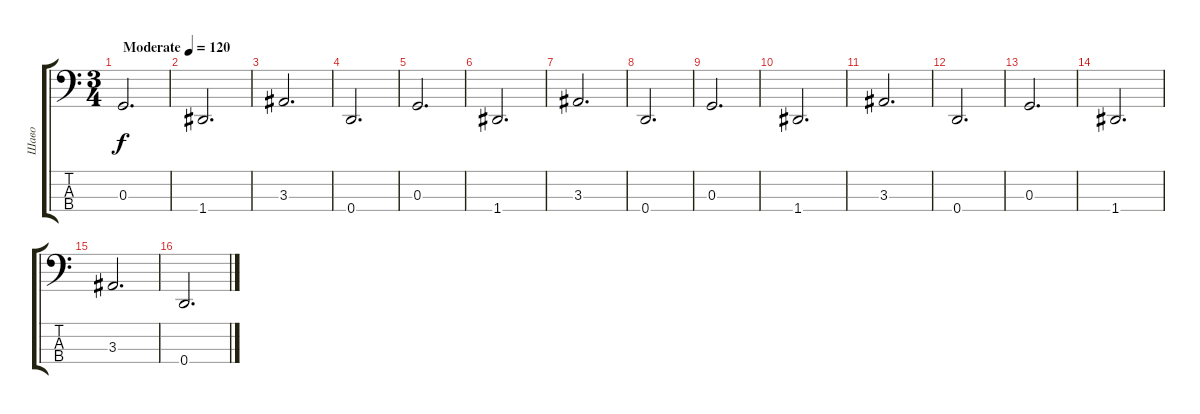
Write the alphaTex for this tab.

\track ("Шаво" "Шаво") {instrument electricbassfinger}
\staff {score tabs}
\tuning (F2 C2 G1 D1) {hide}
\ts (3 4)
\tempo (120 "Moderate")
\clef f4
\ks c
0.3.2{d dy f instrument electricbassfinger} |
1.4.2{d} |
3.3.2{d} |
0.4.2{d} |
0.3.2{d} |
1.4.2{d} |
3.3.2{d} |
0.4.2{d} |
0.3.2{d} |
1.4.2{d} |
3.3.2{d} |
0.4.2{d} |
0.3.2{d} |
1.4.2{d} |
3.3.2{d} |
0.4.2{d}
